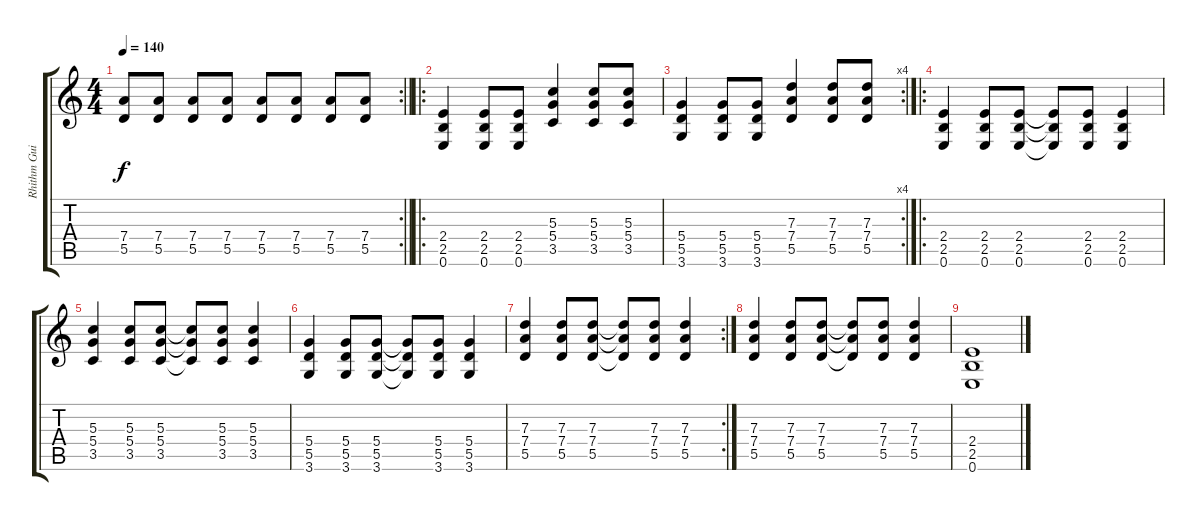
\track ("Rhithm Guitar" "Rhithm Gui") {instrument distortionguitar}
\staff {score tabs}
\tuning (E4 B3 G3 D3 A2 E2) {hide}
\rc 2
\ts (4 4)
\tempo 140
\clef g2
\barLineRight lightlight
\ks c
(7.4 5.5).8{dy f} (7.4 5.5).8 (7.4 5.5).8 (7.4 5.5).8 (7.4 5.5).8 (7.4 5.5).8 (7.4 5.5).8 (7.4 5.5).8 |
\ro
(2.4 2.5 0.6).4 (2.4 2.5 0.6).8 (2.4 2.5 0.6).8 (5.3 5.4 3.5).4 (5.3 5.4 3.5).8 (5.3 5.4 3.5).8 |
\rc 4
(5.4 5.5 3.6).4 (5.4 5.5 3.6).8 (5.4 5.5 3.6).8 (7.3 7.4 5.5).4 (7.3 7.4 5.5).8 (7.3 7.4 5.5).8 |
\ro
(2.4 2.5 0.6).4 (2.4 2.5 0.6).8 (2.4 2.5 0.6).8 (2.4{t} 2.5{t} 0.6{t}).8 (2.4 2.5 0.6).8 (2.4 2.5 0.6).4 |
(5.3 5.4 3.5).4 (5.3 5.4 3.5).8 (5.3 5.4 3.5).8 (5.3{t} 5.4{t} 3.5{t}).8 (5.3 5.4 3.5).8 (5.3 5.4 3.5).4 |
(5.4 5.5 3.6).4 (5.4 5.5 3.6).8 (5.4 5.5 3.6).8 (5.4{t} 5.5{t} 3.6{t}).8 (5.4 5.5 3.6).8 (5.4 5.5 3.6).4 |
\rc 2
(7.3 7.4 5.5).4 (7.3 7.4 5.5).8 (7.3 7.4 5.5).8 (7.3{t} 7.4{t} 5.5{t}).8 (7.3 7.4 5.5).8 (7.3 7.4 5.5).4 |
(7.3 7.4 5.5).4 (7.3 7.4 5.5).8 (7.3 7.4 5.5).8 (7.3{t} 7.4{t} 5.5{t}).8 (7.3 7.4 5.5).8 (7.3 7.4 5.5).4 |
(2.4 2.5 0.6).1
